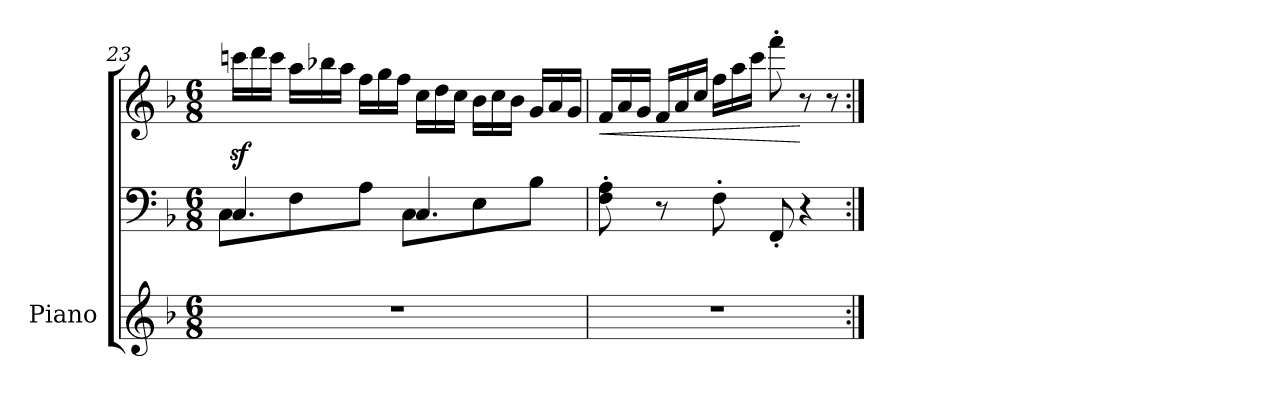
**kern	**kern	**kern	**dynam
*part1	*part1	*part1	*part1
*staff3	*staff2	*staff1	*staff1/2/3
*I"Piano	*	*	*
*I'Pno	*	*	*
!!LO:LB:g=z
*clefG2	*clefF4	*clefG2	*
*k[b-]	*k[b-]	*k[b-]	*
*M6/8	*M6/8	*M6/8	*
=23	=23	=23	=23
!	!LO:N:head=solid	!	!
*	*^	*	*
*	*	*	*Xtuplet	*
2.r	4.C/	8C\L	24cccnz<\LL	.
.	.	.	24ddd\	.
.	.	.	24ccc\JJ	.
.	.	8F\	24aa\LL	.
.	.	.	24bb-X\	.
.	.	.	24aa\JJ	.
.	.	8A\J	24ff\LL	.
.	.	.	24gg\	.
.	.	.	24ff\JJ	.
!	!LO:N:head=solid	!	!	!
.	4.C/	8C\L	24cc\LL	.
.	.	.	24dd\	.
.	.	.	24cc\JJ	.
.	.	8E\	24b-\LL	.
.	.	.	24cc\	.
.	.	.	24b-\JJ	.
.	.	8B-\J	24g/LL	.
.	.	.	24a/	.
.	.	.	24g/JJ	.
*	*v	*v	*	*
=24	=24	=24	=24
!	!	!	!LO:HP:b
2.r	8F\' 8A\'	24f/LL	<
.	.	24a/	.
.	.	24g/JJ	.
.	8r	24f/LL	.
.	.	24a/	.
.	.	24cc/JJ	.
.	8F'\	24ff\LL	.
.	.	24aa\	.
.	.	24ccc\JJ	.
.	8FF'/	8fff'\	.
.	4r	8r	[
.	.	8r	.
=:|!	=:|!	=:|!	=:|!
*-	*-	*-	*-
